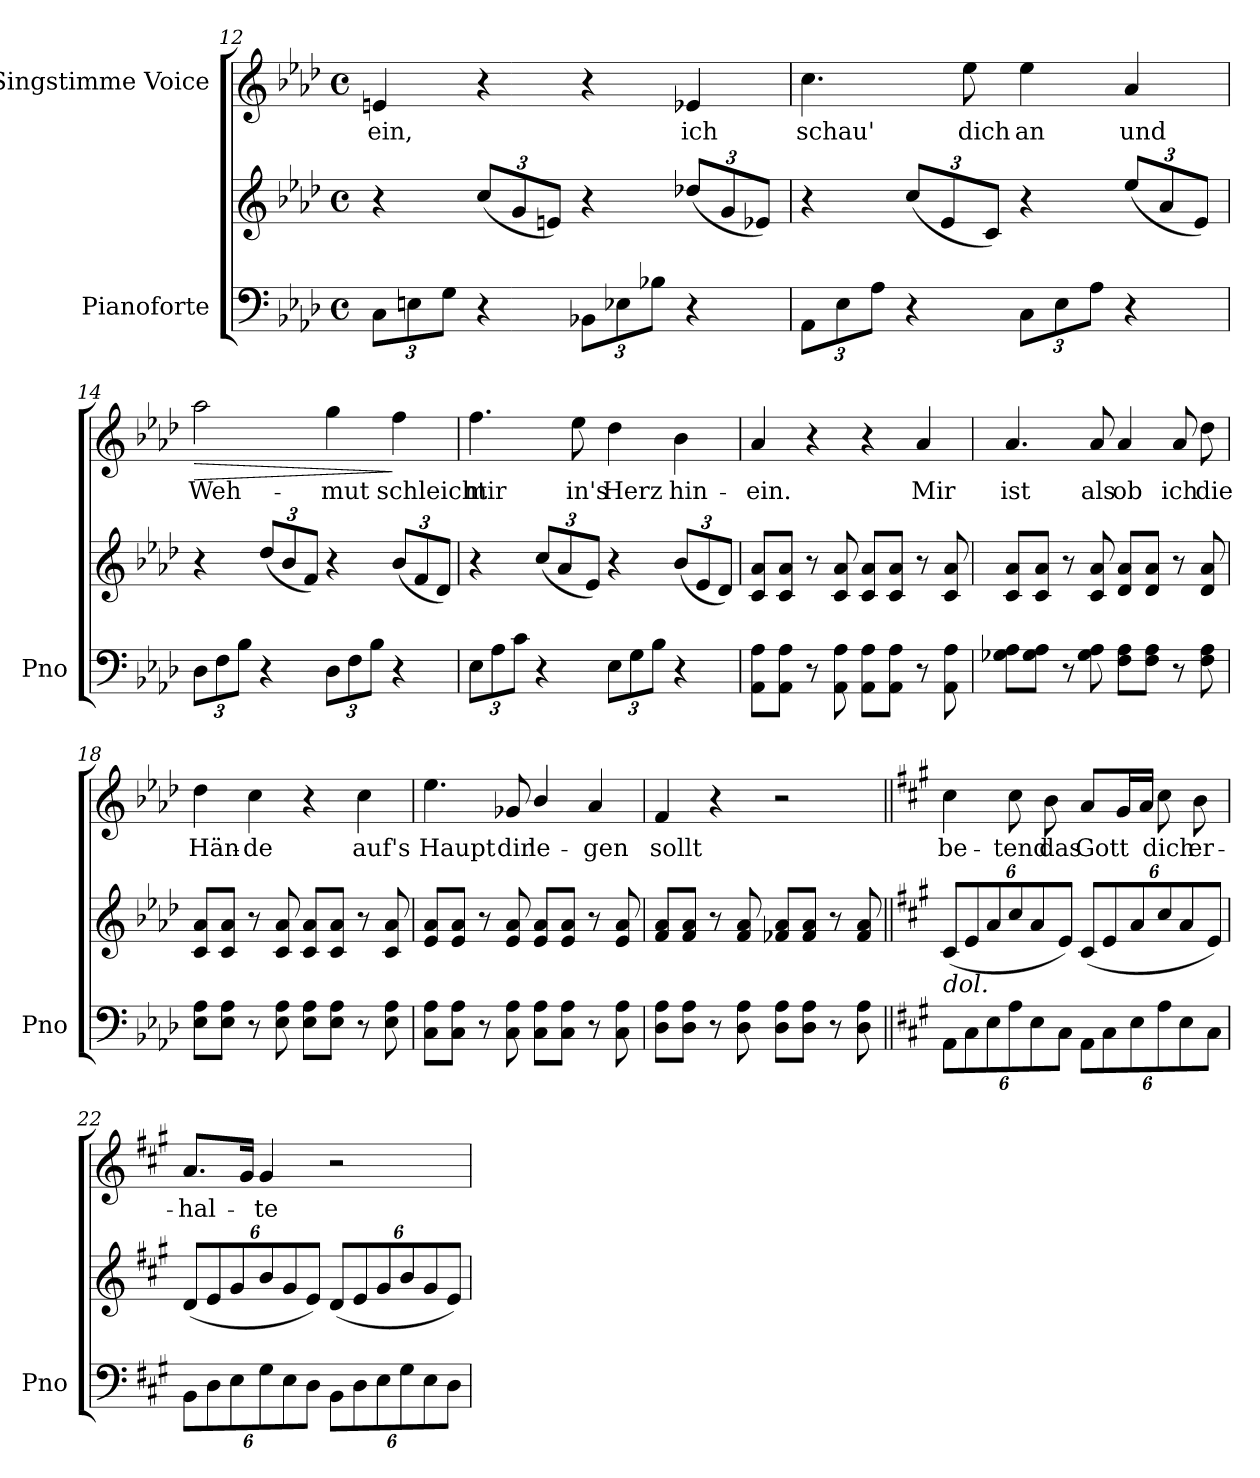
**kern	**kern	**kern	**text	**dynam
*part2	*part2	*part1	*part1	*part1
*staff3	*staff2	*staff1	*staff1	*staff1
*I"Pianoforte	*	*I"Singstimme Voice	*	*
*I'Pno	*	*	*	*
*clefF4	*clefG2	*clefG2	*	*
*k[b-e-a-d-]	*k[b-e-a-d-]	*k[b-e-a-d-]	*	*
*M4/4	*M4/4	*M4/4	*	*
*met(c)	*met(c)	*met(c)	*	*
=12	=12	=12	=12	=12
!	!	!	!LO:LY:b	!
12C\L	4r	4en/	-ein,	.
12En\	.	.	.	.
12G\J	.	.	.	.
4r	(12cc/L	4r	.	.
.	12g/	.	.	.
.	12en/J)	.	.	.
12BB-X\L	4r	4r	.	.
12E-X\	.	.	.	.
12B-X\J	.	.	.	.
!	!	!	!LO:LY:b	!
4r	(12dd-X/L	4e-X/	ich	.
.	12g/	.	.	.
.	12e-X/J)	.	.	.
!!LO:LB:g=z
=13	=13	=13	=13	=13
!	!	!	!LO:LY:b	!
12AA-\L	4r	4.cc\	schau'	.
12E-\	.	.	.	.
12A-\J	.	.	.	.
4r	(12cc/L	.	.	.
.	12e-/	.	.	.
!	!	!	!LO:LY:b	!
.	.	8ee-\	dich	.
.	12c/J)	.	.	.
!	!	!	!LO:LY:b	!
12C\L	4r	4ee-\	an	.
12E-\	.	.	.	.
12A-\J	.	.	.	.
!	!	!	!LO:LY:b	!
4r	(12ee-/L	4a-/	und	.
.	12a-/	.	.	.
.	12e-/J)	.	.	.
!!LO:LB:g=z
=14	=14	=14	=14	=14
!	!	!	!LO:LY:b	!LO:HP:b
12D-\L	4r	2aa-\	Weh-	>
12F\	.	.	.	.
12B-\J	.	.	.	.
4r	(12dd-/L	.	.	.
.	12b-/	.	.	.
.	12f/J)	.	.	.
!	!	!	!LO:LY:b	!
12D-\L	4r	4gg\	-mut	.
12F\	.	.	.	.
12B-\J	.	.	.	.
!	!	!	!LO:LY:b	!
4r	(12b-/L	4ff\	schleicht	]
.	12f/	.	.	.
.	12d-/J)	.	.	.
=15	=15	=15	=15	=15
!	!	!	!LO:LY:b	!
12E-\L	4r	4.ff\	mir	.
12A-\	.	.	.	.
12c\J	.	.	.	.
4r	(12cc/L	.	.	.
.	12a-/	.	.	.
!	!	!	!LO:LY:b	!
.	.	8ee-\	in's	.
.	12e-/J)	.	.	.
!	!	!	!LO:LY:b	!
12E-\L	4r	4dd-\	Herz	.
12G\	.	.	.	.
12B-\J	.	.	.	.
!	!	!	!LO:LY:b	!
4r	(12b-/L	4b-\	hin-	.
.	12e-/	.	.	.
.	12d-/J)	.	.	.
=16	=16	=16	=16	=16
!	!	!	!LO:LY:b	!
8AA-\ 8A-\L	8c/ 8a-/L	4a-/	-ein.	.
8AA-\ 8A-\J	8c/ 8a-/J	.	.	.
8r	8r	4r	.	.
8AA-\ 8A-\	8c/ 8a-/	.	.	.
8AA-\ 8A-\L	8c/ 8a-/L	4r	.	.
8AA-\ 8A-\J	8c/ 8a-/J	.	.	.
!	!	!	!LO:LY:b	!
8r	8r	4a-/	Mir	.
8AA-\ 8A-\	8c/ 8a-/	.	.	.
!!LO:LB:g=z
=17	=17	=17	=17	=17
!	!	!	!LO:LY:b	!
8G-X\ 8A-\L	8c/ 8a-/L	4.a-/	ist	.
8G-\ 8A-\J	8c/ 8a-/J	.	.	.
8r	8r	.	.	.
!	!	!	!LO:LY:b	!
8G-\ 8A-\	8c/ 8a-/	8a-/	als	.
!	!	!	!LO:LY:b	!
8F\ 8A-\L	8d-/ 8a-/L	4a-/	ob	.
8F\ 8A-\J	8d-/ 8a-/J	.	.	.
!	!	!	!LO:LY:b	!
8r	8r	8a-/	ich	.
!	!	!	!LO:LY:b	!
8F\ 8A-\	8d-/ 8a-/	8dd-\	die	.
!!LO:PB:g=z
=18	=18	=18	=18	=18
!	!	!	!LO:LY:b	!
8E-\ 8A-\L	8c/ 8a-/L	4dd-\	Hän-	.
8E-\ 8A-\J	8c/ 8a-/J	.	.	.
!	!	!	!LO:LY:b	!
8r	8r	4cc\	-de	.
8E-\ 8A-\	8c/ 8a-/	.	.	.
8E-\ 8A-\L	8c/ 8a-/L	4r	.	.
8E-\ 8A-\J	8c/ 8a-/J	.	.	.
!	!	!	!LO:LY:b	!
8r	8r	4cc\	auf's	.
8E-\ 8A-\	8c/ 8a-/	.	.	.
=19	=19	=19	=19	=19
!	!	!	!LO:LY:b	!
8C\ 8A-\L	8e-/ 8a-/L	4.ee-\	Haupt	.
8C\ 8A-\J	8e-/ 8a-/J	.	.	.
8r	8r	.	.	.
!	!	!	!LO:LY:b	!
8C\ 8A-\	8e-/ 8a-/	8g-X/	dir	.
!	!	!	!LO:LY:b	!
8C\ 8A-\L	8e-/ 8a-/L	4b-/	le-	.
8C\ 8A-\J	8e-/ 8a-/J	.	.	.
!	!	!	!LO:LY:b	!
8r	8r	4a-/	-gen	.
8C\ 8A-\	8e-/ 8a-/	.	.	.
=20	=20	=20	=20	=20
!	!	!	!LO:LY:b	!
8D-\ 8A-\L	8f/ 8a-/L	4f/	sollt	.
8D-\ 8A-\J	8f/ 8a-/J	.	.	.
8r	8r	4r	.	.
8D-\ 8A-\	8f/ 8a-/	.	.	.
8D-\ 8A-\L	8f-X/ 8a-/L	2r	.	.
8D-\ 8A-\J	8f-/ 8a-/J	.	.	.
8r	8r	.	.	.
8D-\ 8A-\	8f-/ 8a-/	.	.	.
!!LO:LB:g=z
=21||	=21||	=21||	=21||	=21||
*k[f#c#g#]	*k[f#c#g#]	*k[f#c#g#]	*	*
!	!LO:TX:b:i:t=dol.	!	!	!
!	!	!	!LO:LY:b	!
12AA\L	(12c#/L	4cc#\	be-	.
12C#\	12e/	.	.	.
12E\	12a/	.	.	.
!	!	!	!LO:LY:b	!
12A\	12cc#/	8cc#\	-tend	.
12E\	12a/	.	.	.
!	!	!	!LO:LY:b	!
.	.	8b\	das	.
12C#\J	12e/J)	.	.	.
!	!	!	!LO:LY:b	!
12AA\L	(12c#/L	8a/L	Gott	.
12C#\	12e/	.	.	.
.	.	16g#/L	.	.
12E\	12a/	.	.	.
.	.	16a/JJ	.	.
!	!	!	!LO:LY:b	!
12A\	12cc#/	8cc#\	dich	.
12E\	12a/	.	.	.
!	!	!	!LO:LY:b	!
.	.	8b\	er-	.
12C#\J	12e/J)	.	.	.
!!LO:LB:g=z
=22	=22	=22	=22	=22
!	!	!	!LO:LY:b	!
12BB\L	(12d/L	8.a/L	-hal-	.
12D\	12e/	.	.	.
12E\	12g#/	.	.	.
.	.	16g#/Jk	.	.
!	!	!	!LO:LY:b	!
12G#\	12b/	4g#/	-te	.
12E\	12g#/	.	.	.
12D\J	12e/J)	.	.	.
12BB\L	(12d/L	2r	.	.
12D\	12e/	.	.	.
12E\	12g#/	.	.	.
12G#\	12b/	.	.	.
12E\	12g#/	.	.	.
12D\J	12e/J)	.	.	.
=	=	=	=	=
*-	*-	*-	*-	*-
